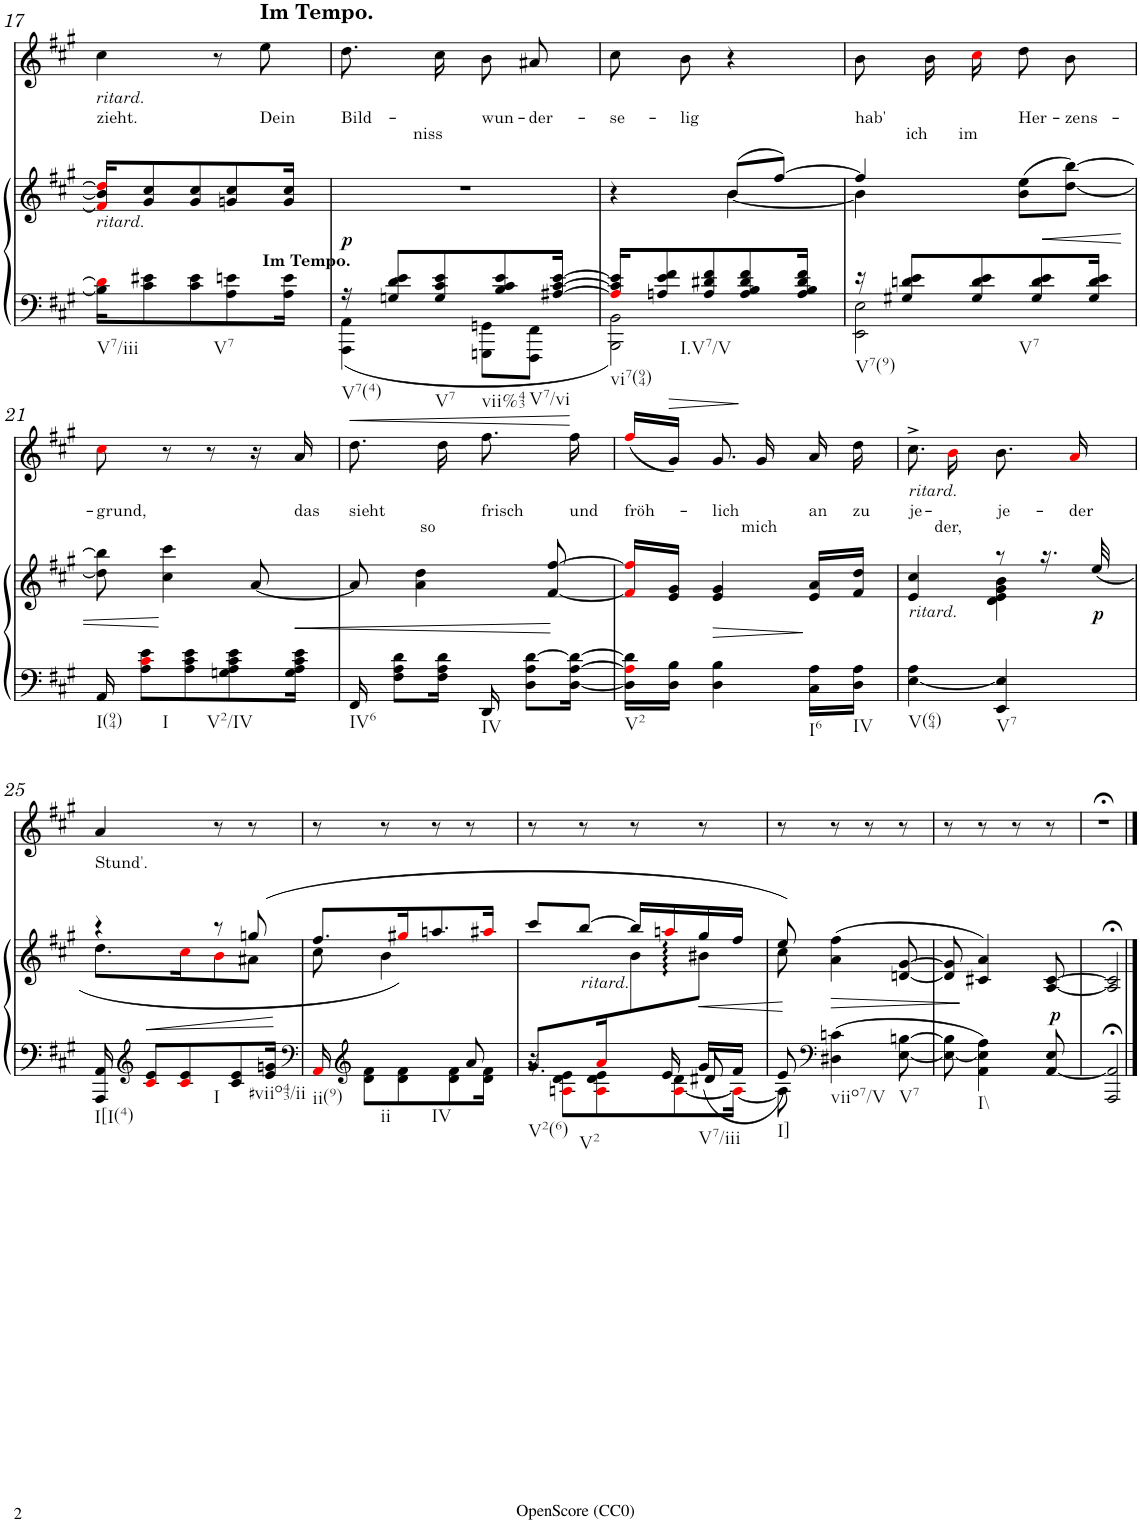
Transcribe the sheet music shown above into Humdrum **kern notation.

**kern	**kern	**dynam	**kern	**text	**dynam
*part2	*part2	*part2	*part1	*part1	*part1
*staff3	*staff2	*staff2/3	*staff1	*staff1	*staff1
*I"Piano	*	*	*I"Voice	*	*
*I'Pno	*	*	*	*	*
!!LO:PB:g=z
*clefF4	*clefG2	*	*clefG2	*	*
*k[f#c#g#]	*k[f#c#g#]	*	*k[f#c#g#]	*	*
*M2/4	*M2/4	*	*M2/4	*	*
=17	=17	=17	=17	=17	=17
!	!	!	!LO:TX:b:i:t=ritard.	!	!
!	!LO:TX:b:i:t=ritard.	!	!	!	!
!LO:TX:b:t=V7/iii	!	!	!	!	!
!	!	!	!	!LO:LY:b	!
16B\] 16di\]KL	16f#i/] 16b/] 16ddi/]KL	.	4cc#\	zieht.	.
8c#\ 8e#X\	8g#/ 8cc#/	.	.	.	.
!LO:TX:b:t=V7	!	!	!	!	!
8c#\ 8e#\	8g#/ 8cc#/	.	.	.	.
.	.	.	8r	.	.
8A\ 8en\	8gn/ 8cc#/	.	.	.	.
!	!	!	!LO:TX:a:B:t=Im Tempo.	!	!
!	!	!	!	!LO:LY:b	!
.	.	.	8ee\	Dein	.
!	!LO:TX:b:B:t=Im Tempo.	!	!	!	!
16A\ 16e\Jk	16g/ 16cc#/Jk	.	.	.	.
=18	=18	=18	=18	=18	=18
*^	*	*	*	*	*
!LO:TX:b:t=V7(4)	!	!	!	!	!	!
!	!	!	!LO:DY:b	!	!LO:LY:b	!
16r	4AAA\ 4AA\	2r	p	8.dd\	Bild-	.
8Gn/ 8d/ 8e/L	.	.	.	.	.	.
!LO:TX:b:t=V7	!	!	!	!	!	!
!LO:TX:b:t=vii%43	!	!	!	!	!	!
!	!	!	!	!	!LO:LY:b	!
8G/ 8c#/ 8e/	.	.	.	16cc#\	-niss	.
!	!	!	!	!	!LO:LY:b	!
.	8GGGn\ 8GGn\L	.	.	8b\	wun-	.
!LO:TX:b:t=V7/vi	!	!	!	!	!	!
8B/ 8c#/ 8e/	.	.	.	.	.	.
!	!	!	!	!	!LO:LY:b	!
.	8FFF#\ 8FF#\J	.	.	8a#X/	-der-	.
[16A#X/ [16c#/ [16e/Jk	.	.	.	.	.	.
=19	=19	=19	=19	=19	=19	=19
*	*	*^	*	*	*	*
!LO:TX:b:t=vi7(94)	!	!	!	!	!	!	!
!	!	!	!	!	!	!LO:LY:b	!
16A#i/] 16c#/] 16e/]KL	2BBB\ 2BB\	4r	4ryy	.	8cc#\	-se-	.
!LO:TX:b:t=I.V7/V	!	!	!	!	!	!	!
8An/ 8e/ 8f#/	.	.	.	.	.	.	.
!	!	!	!	!	!	!LO:LY:b	!
.	.	.	.	.	8b\	-lig	.
8A/ 8d#X/ 8f#/	.	.	.	.	.	.	.
.	.	(8b/L	[4b\	.	4r	.	.
8A/ 8B/ 8d#/ 8f#/	.	.	.	.	.	.	.
.	.	[8ff#/J)	.	.	.	.	.
16A/ 16B/ 16d#/ 16f#/Jk	.	.	.	.	.	.	.
=20	=20	=20	=20	=20	=20	=20	=20
!LO:TX:b:t=V7(9)	!	!	!	!	!	!	!
!	!	!	!	!	!	!LO:LY:b	!
16r	2EE\ 2E\	4ff#/]	4b\]	.	8b\	hab'	.
8G#X/ 8dn/ 8e/L	.	.	.	.	.	.	.
!	!	!	!	!	!	!LO:LY:b	!
.	.	.	.	.	16b\	ich	.
!LO:TX:b:t=V7	!	!	!	!	!	!	!
!	!	!	!	!	!	!LO:LY:b	!
8G#/ 8d/ 8e/	.	.	.	.	16cc#i\	im	.
!	!	!	!	!	!	!LO:LY:b	!
.	.	(>8b\ 8ee\L	4ryy	.	8dd\	Her-	.
8G#/ 8d/ 8e/	.	.	.	.	.	.	.
!	!	!	!	!	!	!LO:LY:b	!
.	.	[8dd\ [>8bb\J)	.	.	8b\	-zens-	.
16G#/ 16d/ 16e/Jk	.	.	.	.	.	.	.
*v	*v	*	*	*	*	*	*
*	*v	*v	*	*	*	*
!!LO:LB:g=z
=21	=21	=21	=21	=21	=21
!LO:TX:b:t=I(94)	!	!	!	!	!
!	!	!	!	!LO:LY:b	!
16AA/	8dd\] 8bb\]	.	8cc#i\	-grund,	.
!LO:TX:b:t=I	!	!	!	!	!
8A\ 8c#i\ 8e\L	.	.	.	.	.
.	4cc#\ 4ccc#\	.	8r	.	.
!LO:TX:b:t=V2/IV	!	!	!	!	!
8A\ 8c#\ 8e\	.	.	.	.	.
.	.	.	8r	.	.
8Gn\ 8A\ 8c#\ 8e\	.	.	.	.	.
.	[8a/	.	16r	.	.
!	!	!	!	!LO:LY:b	!
16G\ 16A\ 16c#\ 16e\Jk	.	.	16a/	das	.
=22	=22	=22	=22	=22	=22
!LO:TX:b:t=IV6	!	!	!	!	!
!	!	!	!	!LO:LY:b	!LO:HP:b
16FF#/	8a/]	.	8.dd\	sieht	<
8F#\ 8A\ 8d\L	.	.	.	.	.
.	4a\ 4dd\	.	.	.	.
!	!	!	!	!LO:LY:b	!
16F#\ 16A\ 16d\Jk	.	.	16dd\	so	.
!LO:TX:b:t=IV	!	!	!	!	!
!	!	!	!	!LO:LY:b	!
16DD/	.	.	8.ff#\	frisch	.
8D\ 8A\ [8d\L	.	.	.	.	.
.	[8f#/ [8ff#/	.	.	.	.
!	!	!	!	!LO:LY:b	!
[16D\ [16A\ 16d\_Jk	.	.	16ff#\	und	[
=23	=23	=23	=23	=23	=23
!LO:TX:b:t=V2	!	!	!	!	!
!	!	!	!	!LO:LY:b	!
16D\] 16Ai\] 16d\]LL	16f#i/] 16ff#i/]LL	.	(16ff#i/LL	fröh-	.
!	!	!	!	!	!LO:HP:b
16D\ 16B\JJ	16e/ 16g#/JJ	.	16g#/JJ)	.	>
!	!	!LO:HP:b	!	!LO:LY:b	!
4D\ 4B\	4e/ 4g#/	>	8.g#/	-lich	.
!	!	!	!	!LO:LY:b	!
.	.	.	16g#/	mich	]
!LO:TX:b:t=I6	!	!	!	!	!
!	!	!	!	!LO:LY:b	!
16C#\ 16A\LL	16e/ 16a/LL	]	16a/	an	.
!LO:TX:b:t=IV	!	!	!	!	!
!	!	!	!	!LO:LY:b	!
16D\ 16A\JJ	16f#/ 16dd/JJ	.	16dd\	zu	.
=24	=24	=24	=24	=24	=24
*	*^	*	*	*	*
!	!	!	!	!LO:TX:b:i:t=ritard.	!	!
!	!LO:TX:b:i:t=ritard.	!	!	!	!	!
!LO:TX:b:t=V(64)	!	!	!	!	!	!
!	!	!	!	!	!LO:LY:b	!
[4E\ 4A\	4e/ 4cc#/	4ryy	.	8.cc#^>\	je-	.
!	!	!	!	!	!LO:LY:b	!
.	.	.	.	16bi\	-der,	.
!LO:TX:b:t=V7	!	!	!	!	!	!
!	!	!	!	!	!LO:LY:b	!
4EE/ 4E/]	8r	4d\ 4e\ 4g#\ 4b\	.	8.b\	je-	.
.	16.r	.	.	.	.	.
!	!	!	!	!	!LO:LY:b	!
.	.	.	.	16ai/	-der	.
!	!	!	!LO:DY:b	!	!	!
.	(<32ee/	.	p	.	.	.
!!LO:LB:g=z
=25	=25	=25	=25	=25	=25	=25
!LO:TX:b:t=I[I(4)	!	!	!	!	!	!
!	!	!	!	!	!LO:LY:b	!
16AAA/ 16AA/	4r	8.dd\L	.	4a/	Stund'.	.
*clefG2	*	*	*	*	*	*
8c#i/ 8e/L	.	.	.	.	.	.
!LO:TX:b:t=I	!	!	!	!	!	!
8c#i/ 8e/	.	16cc#i\K	.	.	.	.
.	8r	8bi\	.	8r	.	.
!LO:TX:b:t=#viio43/ii	!	!	!	!	!	!
8c#/ 8e/	.	.	.	.	.	.
.	(8ggn/	8a#X\J	.	8r	.	.
16e/ 16gn/Jk	.	.	.	.	.	.
=26	=26	=26	=26	=26	=26	=26
*clefF4	*	*	*	*	*	*
*^	*	*	*	*	*	*
!LO:TX:b:t=ii(9)	!	!	!	!	!	!	!
16AAi/	4ryy	8.ff#/L	8cc#\	.	8r	.	.
*clefG2	*	*	*	*	*	*	*
!LO:TX:b:t=ii	!	!	!	!	!	!	!
8d\ 8f#\L	.	.	.	.	.	.	.
.	.	.	4b\	.	8r	.	.
!LO:TX:b:t=IV	!	!	!	!	!	!	!
8d\ 8f#\	.	16gg#Xi/K)	.	.	.	.	.
.	8ryy	8.aan/	.	.	8r	.	.
8d\ 8f#\	.	.	.	.	.	.	.
.	8a/	.	8ryy	.	8r	.	.
16d\ 16f#\Jk	.	16aa#Xi/Jk	.	.	.	.	.
=27	=27	=27	=27	=27	=27	=27	=27
*^	*^	*	*	*	*	*	*
!LO:TX:b:t=V2(6)	!	!	!	!	!	!	!	!	!
8.g#/L	16r	16ryy	4.ryy	8ccc#/L	4ryy	.	8r	.	.
!	!LO:TX:b:t=V2	!	!	!	!	!	!	!	!
.	8Ani\ 8d\ 8e\L	4ryy	.	.	.	.	.	.	.
!	!	!	!	!LO:TX:b:i:t=ritard.	!	!	!	!	!
.	.	.	.	[8bb/J	.	.	8r	.	.
16ai/K	8Ai\ 8d\ 8e\	.	.	.	.	.	.	.	.
4ryy	.	.	.	16bb/LL]	8b\	.	8r	.	.
!	!LO:TX:b:t=V7/iii	!	!	!	!	!	!	!	!
.	[8Ai\ 8d\	16e/	.	16aani/	.	.	.	.	.
!	!	!	!	!	!	!LO:HP:b	!	!	!
.	.	16g#/LL	8d#X/	16gg#/	8b#X:\J	<	8r	.	.
.	16Ai\Jk_	16f#/JJ	.	16ff#/JJ	.	.	.	.	.
*v	*v	*v	*v	*	*	*	*	*	*
*	*v	*v	*	*	*	*
.	.	[	.	.	.
=28	=28	=28	=28	=28	=28
*^	*^	*	*	*	*
!LO:TX:b:t=I]	!	!	!	!	!	!	!
8A\]	8e/	8ee/)	8cc#\	.	8r	.	.
*clefF4	*	*	*	*	*	*	*
!LO:TX:b:t=viio7/V	!	!	!	!	!	!	!
!	!	!	!	!LO:HP:b	!	!	!
4D#X\ 4cn\	4.ryy	(4a\ 4ff#\	4.ryy	>	8r	.	.
.	.	.	.	.	8r	.	.
!LO:TX:b:t=V7	!	!	!	!	!	!	!
[8E\ [>8Bn\	.	[<8dn/ [8g#/	.	.	8r	.	.
*v	*v	*	*	*	*	*	*
*	*v	*v	*	*	*	*
=29	=29	=29	=29	=29	=29
8E\_ 8B\]	8d/] 8g#/]	.	8r	.	.
!LO:TX:b:t=I\\	!	!	!	!	!
4AA\ 4E\] 4A\	4c#X/ 4a/)	]	8r	.	.
.	.	.	8r	.	.
!	!	!LO:DY:a=2	!	!	!
[8AA/ 8E/	[8A/ [8c#/	p	8r	.	.
=30	=30	=30	=30	=30	=30
2AAA/;< 2AA/];<	2A/];< 2c#/];<	.	2r;<	.	.
==	==	==	==	==	==
*-	*-	*-	*-	*-	*-
